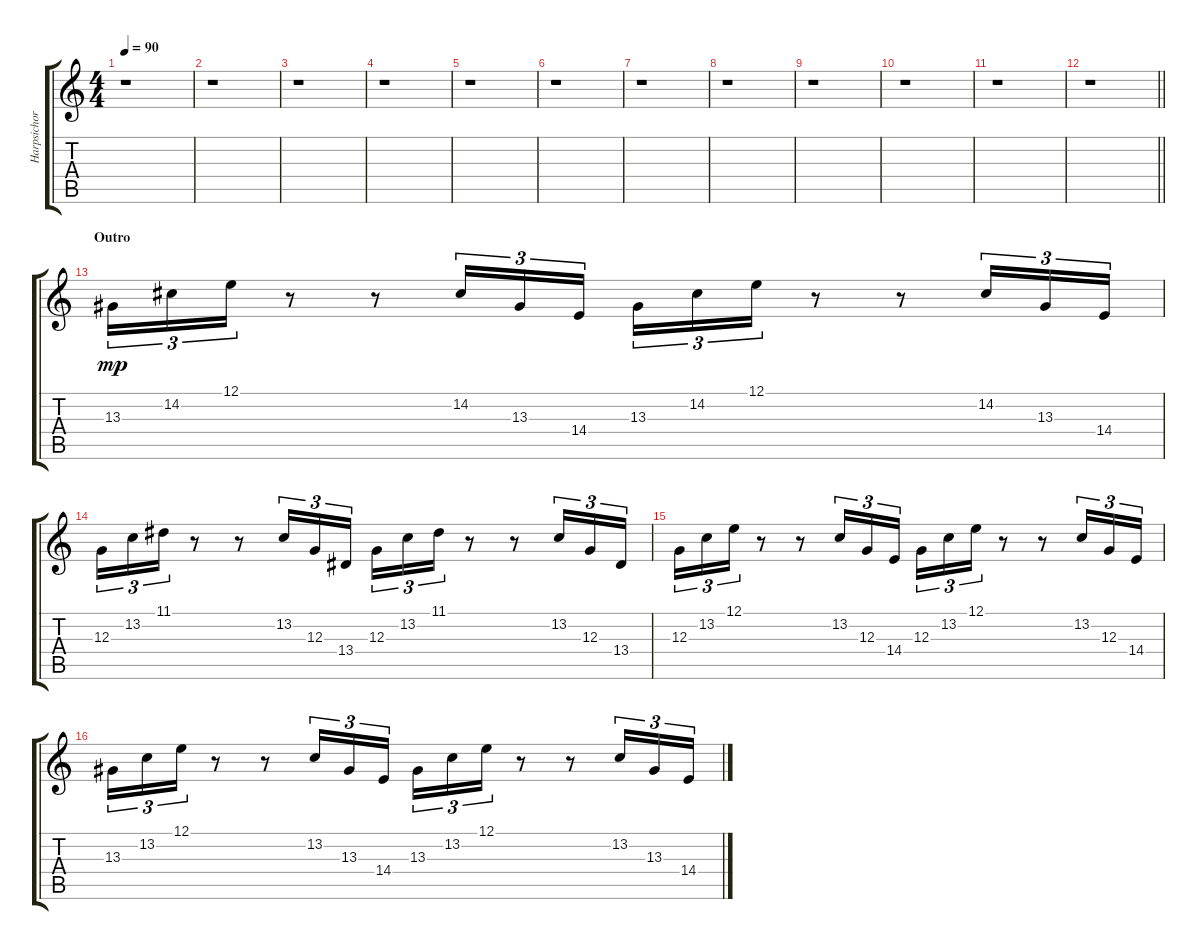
\track ("Harpsichord" "Harpsichor") {instrument harpsichord}
\staff {score tabs}
\tuning (E4 B3 G3 D3 A2 E2) {hide}
\ts (4 4)
\tempo 90
\clef g2
\ks c
r.1{dy f} |
r.1 |
r.1 |
r.1 |
r.1 |
r.1 |
r.1 |
r.1 |
r.1 |
r.1 |
r.1 |
\barLineRight lightlight
r.1{volume 0} |
\section ("" "Outro")
13.3.16{tu (3 2) dy mp volume 16 balance 0} 14.2.16{tu (3 2)} 12.1.16{tu (3 2)} r.8 r.8{balance 16} 14.2.16{tu (3 2)} 13.3.16{tu (3 2)} 14.4.16{tu (3 2)} 13.3.16{tu (3 2)} 14.2.16{tu (3 2)} 12.1.16{tu (3 2)} r.8 r.8 14.2.16{tu (3 2)} 13.3.16{tu (3 2)} 14.4.16{tu (3 2)} |
12.3.16{tu (3 2)} 13.2.16{tu (3 2)} 11.1.16{tu (3 2)} r.8 r.8{balance 0} 13.2.16{tu (3 2)} 12.3.16{tu (3 2)} 13.4.16{tu (3 2)} 12.3.16{tu (3 2)} 13.2.16{tu (3 2)} 11.1.16{tu (3 2)} r.8 r.8 13.2.16{tu (3 2)} 12.3.16{tu (3 2)} 13.4.16{tu (3 2)} |
12.3.16{tu (3 2)} 13.2.16{tu (3 2)} 12.1.16{tu (3 2)} r.8 r.8{balance 16} 13.2.16{tu (3 2)} 12.3.16{tu (3 2)} 14.4.16{tu (3 2)} 12.3.16{tu (3 2)} 13.2.16{tu (3 2)} 12.1.16{tu (3 2)} r.8 r.8 13.2.16{tu (3 2)} 12.3.16{tu (3 2)} 14.4.16{tu (3 2)} |
13.3.16{tu (3 2)} 13.2.16{tu (3 2)} 12.1.16{tu (3 2)} r.8 r.8{balance 0} 13.2.16{tu (3 2)} 13.3.16{tu (3 2)} 14.4.16{tu (3 2)} 13.3.16{tu (3 2)} 13.2.16{tu (3 2)} 12.1.16{tu (3 2)} r.8 r.8 13.2.16{tu (3 2)} 13.3.16{tu (3 2)} 14.4.16{tu (3 2)}
